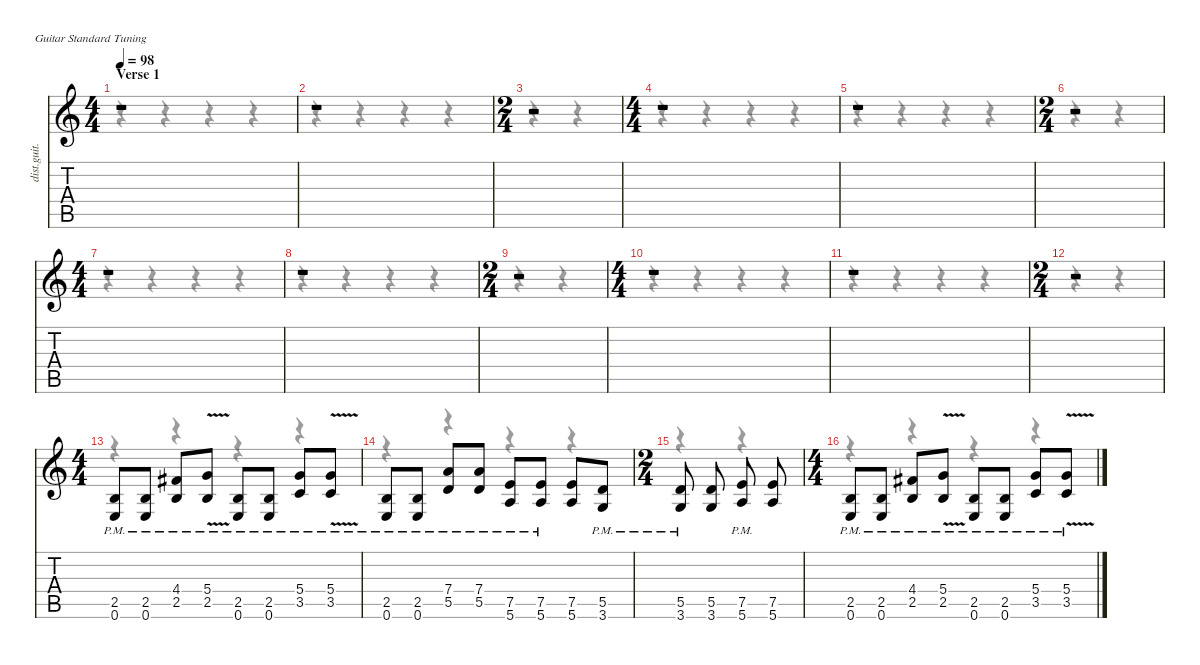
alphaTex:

\defaultSystemsLayout 4
\hideDynamics
\bracketExtendMode nobrackets
\otherSystemsTrackNameOrientation horizontal
\track ("James Hetfield" "dist.guit.") {instrument distortionguitar}
\staff {score tabs}
\tuning (E4 B3 G3 D3 A2 E2)
\voice
\ts (4 4)
\beaming (8 2 2 2 2)
\section ("" "Verse 1")
\tempo 98
\clef g2
\ks c
r.1{dy f beam Up} |
r.1{beam Up} |
\ts (2 4)
\beaming (8 1 1 1 1)
r.2{beam Up} |
\ts (4 4)
\beaming (8 2 2 2 2)
r.1{beam Up} |
r.1{beam Up} |
\ts (2 4)
\beaming (8 1 1 1 1)
r.2{beam Up} |
\ts (4 4)
\beaming (8 2 2 2 2)
r.1{beam Up} |
r.1{beam Up} |
\ts (2 4)
\beaming (8 1 1 1 1)
r.2{beam Up} |
\ts (4 4)
\beaming (8 2 2 2 2)
r.1{beam Up} |
r.1{beam Up} |
\ts (2 4)
\beaming (8 1 1 1 1)
r.2{beam Up} |
\ts (4 4)
\beaming (8 2 2 2 2)
(2.5{pm} 0.6{pm}).8{beam Up} (2.5{pm} 0.6{pm}).8{beam Up} (4.4{pm acc #} 2.5{pm}).8{beam Up} (5.4{v pm} 2.5{pm}).8{beam Up} (2.5{pm} 0.6{pm}).8{beam Up} (2.5{pm} 0.6{pm}).8{beam Up} (5.4{pm} 3.5{pm}).8{beam Up} (5.4{v pm} 3.5{pm}).8{beam Up} |
(2.5{pm} 0.6{pm}).8{beam Up} (2.5{pm} 0.6{pm}).8{beam Up} (7.4{pm} 5.5{pm}).8{beam Up} (7.4{pm} 5.5{pm}).8{beam Up} (7.5{pm} 5.6{pm}).8{beam Up} (7.5{pm} 5.6{pm}).8{beam Up} (7.5 5.6).8{beam Up} (5.5{pm} 3.6{pm}).8{beam Up} |
\ts (2 4)
\beaming (8 1 1 1 1)
(5.5{pm} 3.6{pm}).8{beam Up} (5.5 3.6).8{beam Up} (7.5{pm} 5.6{pm}).8{beam Up} (7.5 5.6).8{beam Up} |
\ts (4 4)
\beaming (8 2 2 2 2)
(2.5{pm} 0.6{pm}).8{beam Up} (2.5{pm} 0.6{pm}).8{beam Up} (4.4{pm acc #} 2.5{pm}).8{beam Up} (5.4{v pm} 2.5{pm}).8{beam Up} (2.5{pm} 0.6{pm}).8{beam Up} (2.5{pm} 0.6{pm}).8{beam Up} (5.4{pm} 3.5{pm}).8{beam Up} (5.4{v pm} 3.5{pm}).8{beam Up}
\voice
\clef g2
\ottava regular
\simile none
\ks c
r.4{dy mf beam Down} r.4{beam Down} r.4{beam Down} r.4{beam Down} |
r.4{beam Down} r.4{beam Down} r.4{beam Down} r.4{beam Down} |
r.4{beam Down} r.4{beam Down} |
r.4{beam Down} r.4{beam Down} r.4{beam Down} r.4{beam Down} |
r.4{beam Down} r.4{beam Down} r.4{beam Down} r.4{beam Down} |
r.4{beam Down} r.4{beam Down} |
r.4{beam Down} r.4{beam Down} r.4{beam Down} r.4{beam Down} |
r.4{beam Down} r.4{beam Down} r.4{beam Down} r.4{beam Down} |
r.4{beam Down} r.4{beam Down} |
r.4{beam Down} r.4{beam Down} r.4{beam Down} r.4{beam Down} |
r.4{beam Down} r.4{beam Down} r.4{beam Down} r.4{beam Down} |
r.4{beam Down} r.4{beam Down} |
r.4{beam Down} r.4{beam Down} r.4{beam Down} r.4{beam Down} |
r.4{beam Down} r.4{beam Down} r.4{beam Down} r.4{beam Down} |
r.4{beam Down} r.4{beam Down} |
r.4{beam Down} r.4{beam Down} r.4{beam Down} r.4{beam Down}
